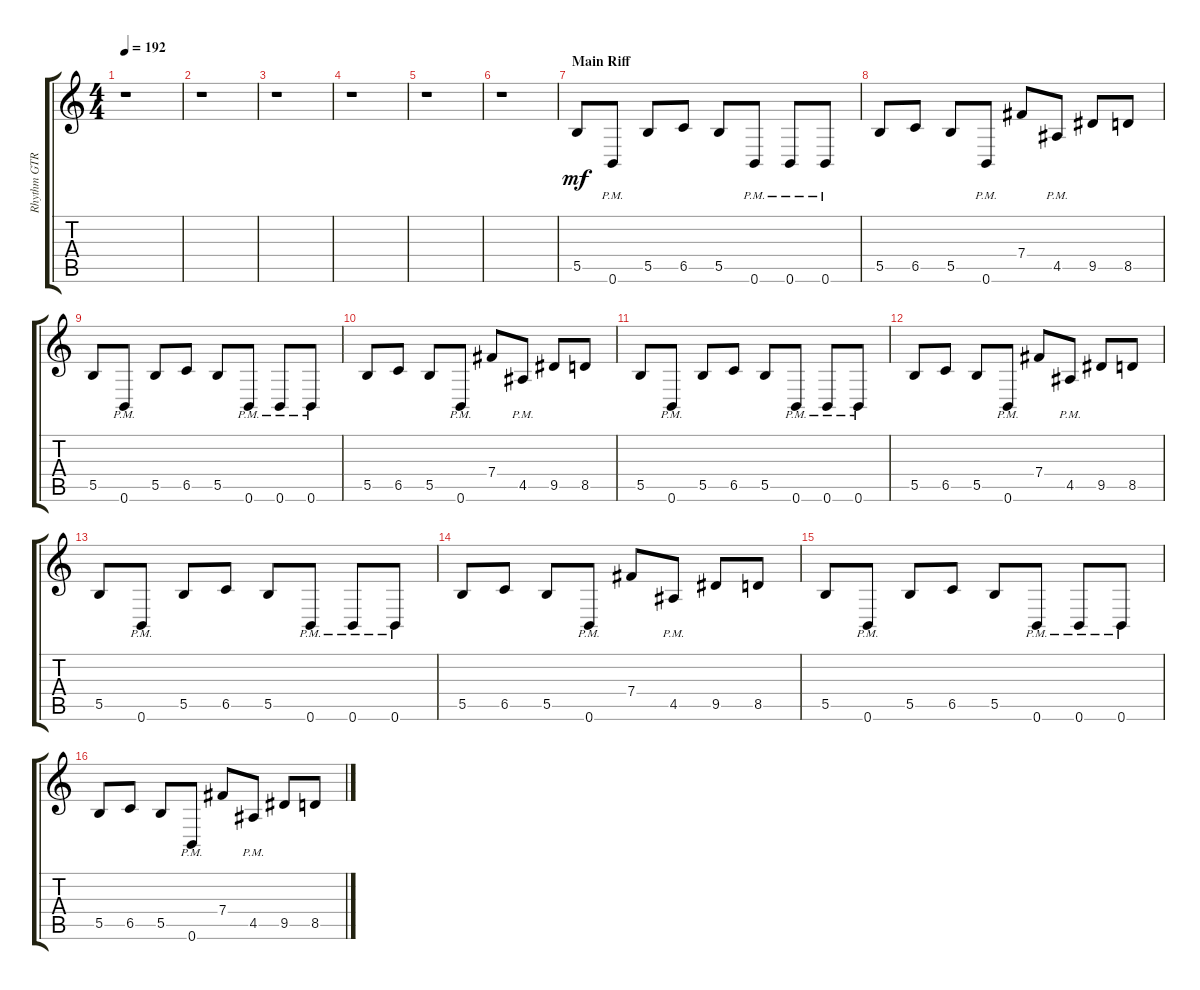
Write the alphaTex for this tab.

\track ("Rhythm GTR 2" "Rhythm GTR") {instrument distortionguitar}
\staff {score tabs}
\tuning (Db4 Ab3 E3 B2 Gb2 B1) {hide}
\ts (4 4)
\tempo 192
\clef g2
\ks aminor
r.1{dy mf} |
r.1 |
r.1 |
r.1 |
r.1 |
r.1 |
\section ("" "Main Riff")
5.5.8 0.6{pm}.8 5.5.8 6.5.8 5.5.8 0.6{pm}.8 0.6{pm}.8 0.6{pm}.8 |
5.5.8 6.5.8 5.5.8 0.6{pm}.8 7.4.8 4.5{pm}.8 9.5.8 8.5.8 |
5.5.8 0.6{pm}.8 5.5.8 6.5.8 5.5.8 0.6{pm}.8 0.6{pm}.8 0.6{pm}.8 |
5.5.8 6.5.8 5.5.8 0.6{pm}.8 7.4.8 4.5{pm}.8 9.5.8 8.5.8 |
5.5.8 0.6{pm}.8 5.5.8 6.5.8 5.5.8 0.6{pm}.8 0.6{pm}.8 0.6{pm}.8 |
5.5.8 6.5.8 5.5.8 0.6{pm}.8 7.4.8 4.5{pm}.8 9.5.8 8.5.8 |
5.5.8 0.6{pm}.8 5.5.8 6.5.8 5.5.8 0.6{pm}.8 0.6{pm}.8 0.6{pm}.8 |
5.5.8 6.5.8 5.5.8 0.6{pm}.8 7.4.8 4.5{pm}.8 9.5.8 8.5.8 |
5.5.8 0.6{pm}.8 5.5.8 6.5.8 5.5.8 0.6{pm}.8 0.6{pm}.8 0.6{pm}.8 |
5.5.8 6.5.8 5.5.8 0.6{pm}.8 7.4.8 4.5{pm}.8 9.5.8 8.5.8
